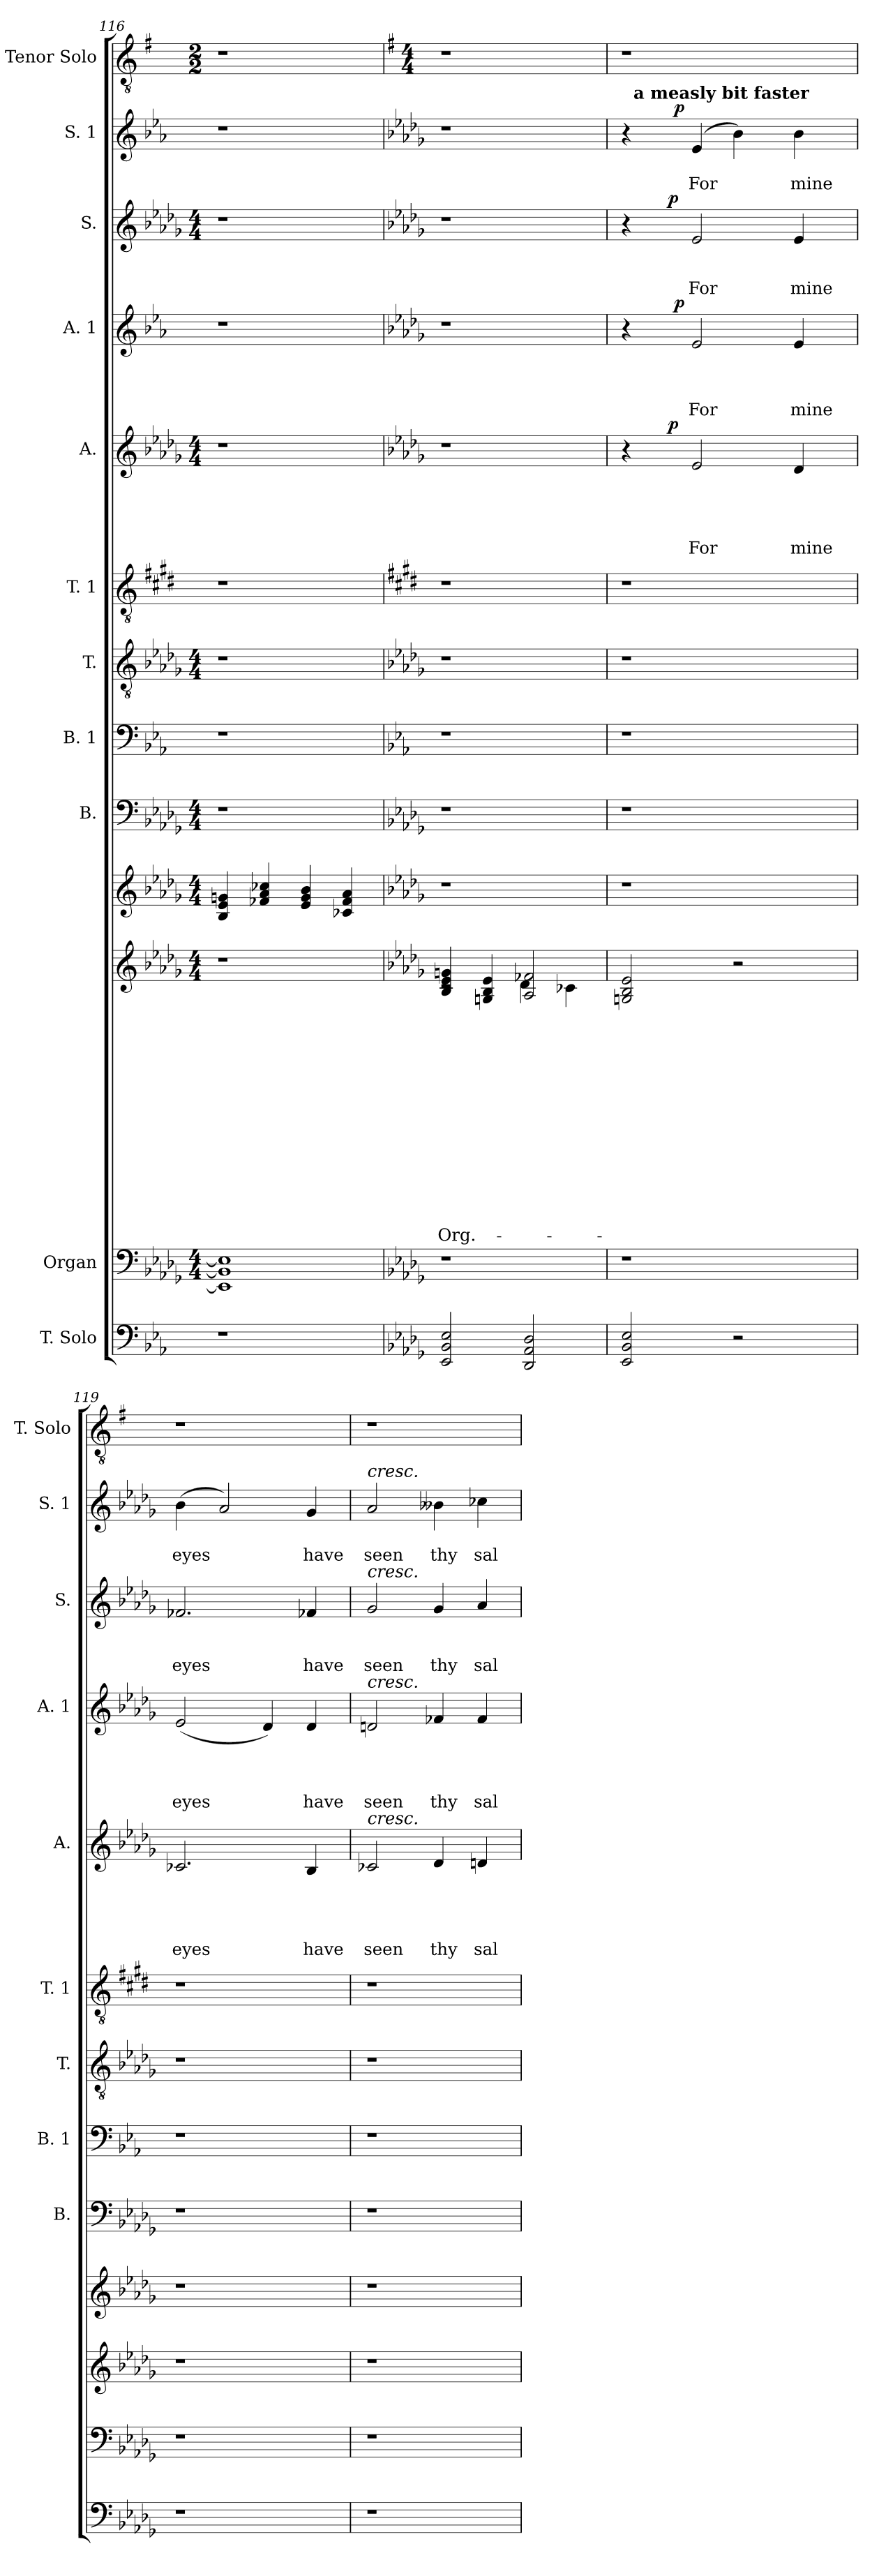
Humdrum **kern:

**kern	**kern	**kern	**text	**text	**text	**text	**text	**text	**text	**text	**text	**text	**text	**text	**text	**text	**kern	**kern	**kern	**kern	**kern	**kern	**text	**text	**text	**text	**text	**dynam	**kern	**text	**text	**text	**text	**dynam	**kern	**text	**text	**text	**dynam	**kern	**text	**text	**dynam	**kern
*part13	*part12	*part11	*part11	*part11	*part11	*part11	*part11	*part11	*part11	*part11	*part11	*part11	*part11	*part11	*part11	*part11	*part10	*part9	*part8	*part7	*part6	*part5	*part5	*part5	*part5	*part5	*part5	*part5	*part4	*part4	*part4	*part4	*part4	*part4	*part3	*part3	*part3	*part3	*part3	*part2	*part2	*part2	*part2	*part1
*staff13	*staff12	*staff11	*staff11	*staff11	*staff11	*staff11	*staff11	*staff11	*staff11	*staff11	*staff11	*staff11	*staff11	*staff11	*staff11	*staff11	*staff10	*staff9	*staff8	*staff7	*staff6	*staff5	*staff5	*staff5	*staff5	*staff5	*staff5	*staff5	*staff4	*staff4	*staff4	*staff4	*staff4	*staff4	*staff3	*staff3	*staff3	*staff3	*staff3	*staff2	*staff2	*staff2	*staff2	*staff1
*I"T. Solo	*I"Organ	*	*	*	*	*	*	*	*	*	*	*	*	*	*	*	*	*I"B.	*I"B. 1	*I"T.	*I"T. 1	*I"A.	*	*	*	*	*	*	*I"A. 1	*	*	*	*	*	*I"S.	*	*	*	*	*I"S. 1	*	*	*	*I"Tenor Solo
*	*	*	*	*	*	*	*	*	*	*	*	*	*	*	*	*	*	*I'B.	*I'B. 1	*I'T.	*I'T. 1	*I'A.	*	*	*	*	*	*	*I'A. 1	*	*	*	*	*	*I'S.	*	*	*	*	*I'S. 1	*	*	*	*I'T. Solo
*clefF4	*clefF4	*clefG2	*	*	*	*	*	*	*	*	*	*	*	*	*	*	*clefG2	*clefF4	*clefF4	*clefGv2	*clefGv2	*clefG2	*	*	*	*	*	*	*clefG2	*	*	*	*	*	*clefG2	*	*	*	*	*clefG2	*	*	*	*clefGv2
*k[b-e-a-]	*k[b-e-a-d-g-]	*k[b-e-a-d-g-]	*	*	*	*	*	*	*	*	*	*	*	*	*	*	*k[b-e-a-d-g-]	*k[b-e-a-d-g-]	*k[b-e-a-]	*k[b-e-a-d-g-]	*k[f#c#g#d#]	*k[b-e-a-d-g-]	*	*	*	*	*	*	*k[b-e-a-]	*	*	*	*	*	*k[b-e-a-d-g-]	*	*	*	*	*k[b-e-a-]	*	*	*	*k[f#]
*E-:	*D-:	*D-:	*	*	*	*	*	*	*	*	*	*	*	*	*	*	*D-:	*D-:	*E-:	*D-:	*E:	*D-:	*	*	*	*	*	*	*E-:	*	*	*	*	*	*D-:	*	*	*	*	*E-:	*	*	*	*G:
*	*M4/4	*M4/4	*	*	*	*	*	*	*	*	*	*	*	*	*	*	*M4/4	*M4/4	*	*M4/4	*	*M4/4	*	*	*	*	*	*	*	*	*	*	*	*	*M4/4	*	*	*	*	*	*	*	*	*M2/2
=116	=116	=116	=116	=116	=116	=116	=116	=116	=116	=116	=116	=116	=116	=116	=116	=116	=116	=116	=116	=116	=116	=116	=116	=116	=116	=116	=116	=116	=116	=116	=116	=116	=116	=116	=116	=116	=116	=116	=116	=116	=116	=116	=116	=116
1r	1EE-] 1BB-] 1E-]	1r	.	.	.	.	.	.	.	.	.	.	.	.	.	.	4B-/ 4e-/ 4gn/	1r	1r	1r	1r	1r	.	.	.	.	.	.	1r	.	.	.	.	.	1r	.	.	.	.	1r	.	.	.	1r
.	.	.	.	.	.	.	.	.	.	.	.	.	.	.	.	.	4f-X/ 4a-/ 4cc-X/	.	.	.	.	.	.	.	.	.	.	.	.	.	.	.	.	.	.	.	.	.	.	.	.	.	.	.
.	.	.	.	.	.	.	.	.	.	.	.	.	.	.	.	.	4e-/ 4g/ 4b-/	.	.	.	.	.	.	.	.	.	.	.	.	.	.	.	.	.	.	.	.	.	.	.	.	.	.	.
.	.	.	.	.	.	.	.	.	.	.	.	.	.	.	.	.	4c-X/ 4f-/ 4a-/	.	.	.	.	.	.	.	.	.	.	.	.	.	.	.	.	.	.	.	.	.	.	.	.	.	.	.
!!LO:PB:g=z
=117	=117	=117	=117	=117	=117	=117	=117	=117	=117	=117	=117	=117	=117	=117	=117	=117	=117	=117	=117	=117	=117	=117	=117	=117	=117	=117	=117	=117	=117	=117	=117	=117	=117	=117	=117	=117	=117	=117	=117	=117	=117	=117	=117	=117
*k[b-e-a-d-g-]	*	*	*	*	*	*	*	*	*	*	*	*	*	*	*	*	*	*	*	*	*	*	*	*	*	*	*	*	*k[b-e-a-d-g-]	*	*	*	*	*	*	*	*	*	*	*k[b-e-a-d-g-]	*	*	*	*
*D-:	*	*	*	*	*	*	*	*	*	*	*	*	*	*	*	*	*	*	*	*	*	*	*	*	*	*	*	*	*D-:	*	*	*	*	*	*	*	*	*	*	*D-:	*	*	*	*
*	*	*	*	*	*	*	*	*	*	*	*	*	*	*	*	*	*	*	*	*	*	*	*	*	*	*	*	*	*	*	*	*	*	*	*	*	*	*	*	*	*	*	*	*M4/4
!	!	!	!	!	!	!	!	!	!	!	!	!	!	!	!	!LO:LY:b:rj	!	!	!	!	!	!	!	!	!	!	!	!	!	!	!	!	!	!	!	!	!	!	!	!	!	!	!	!
*	*	*^	*	*	*	*	*	*	*	*	*	*	*	*	*	*	*	*	*	*	*	*	*	*	*	*	*	*	*	*	*	*	*	*	*	*	*	*	*	*	*	*	*	*
2EE-/ 2BB-/ 2E-/	1r	4B-/ 4e-/ 4gn/	2rc	.	.	.	.	.	.	.	.	.	.	.	.	.	Org.-	1r	1r	1r	1r	1r	1r	.	.	.	.	.	.	1r	.	.	.	.	.	1r	.	.	.	.	1r	.	.	.	1r
.	.	4Gn/ 4B-/ 4e-/	.	.	.	.	.	.	.	.	.	.	.	.	.	.	.	.	.	.	.	.	.	.	.	.	.	.	.	.	.	.	.	.	.	.	.	.	.	.	.	.	.	.	.
2DD-/ 2AA-/ 2D-/	.	2A-/ 2f-X/	4d-\	.	.	.	.	.	.	.	.	.	.	.	.	.	.	.	.	.	.	.	.	.	.	.	.	.	.	.	.	.	.	.	.	.	.	.	.	.	.	.	.	.	.
.	.	.	4c-X\	.	.	.	.	.	.	.	.	.	.	.	.	.	.	.	.	.	.	.	.	.	.	.	.	.	.	.	.	.	.	.	.	.	.	.	.	.	.	.	.	.	.
*	*	*v	*v	*	*	*	*	*	*	*	*	*	*	*	*	*	*	*	*	*	*	*	*	*	*	*	*	*	*	*	*	*	*	*	*	*	*	*	*	*	*	*	*	*	*
=118	=118	=118	=118	=118	=118	=118	=118	=118	=118	=118	=118	=118	=118	=118	=118	=118	=118	=118	=118	=118	=118	=118	=118	=118	=118	=118	=118	=118	=118	=118	=118	=118	=118	=118	=118	=118	=118	=118	=118	=118	=118	=118	=118	=118
*	*	*	*	*	*	*	*	*	*	*	*	*	*	*	*	*	*	*	*	*	*	*^	*	*	*	*	*	*	*^	*	*	*	*	*	*^	*	*	*	*	*^	*	*	*	*
*	*	*	*	*	*	*	*	*	*	*	*	*	*	*	*	*	*	*	*	*	*	*	*	*	*	*	*	*	*	*	*	*	*	*	*	*	*	*	*	*	*	*	*	*^	*	*	*	*
2EE-/ 2BB-/ 2E-/	1r	2Gn/ 2B-/ 2e-/	.	.	.	.	.	.	.	.	.	.	.	.	.	.	1r	1r	1r	1r	1r	4r	6ryy	.	.	.	.	.	.	4r	8.ryy	.	.	.	.	.	4r	6ryy	.	.	.	.	4r	8.ryy	32ryy	.	.	.	1r
!	!	!	!	!	!	!	!	!	!	!	!	!	!	!	!	!	!	!	!	!	!	!	!	!	!	!	!	!	!	!	!	!	!	!	!	!	!	!	!	!	!	!	!	!	!LO:TX:a:B:t=a measly bit faster	!	!	!	!
.	.	.	.	.	.	.	.	.	.	.	.	.	.	.	.	.	.	.	.	.	.	.	.	.	.	.	.	.	.	.	.	.	.	.	.	.	.	.	.	.	.	.	.	.	2ryy	.	.	.	.
.	.	.	.	.	.	.	.	.	.	.	.	.	.	.	.	.	.	.	.	.	.	.	96ryy	.	.	.	.	.	.	.	.	.	.	.	.	.	.	96ryy	.	.	.	.	.	.	.	.	.	.	.
!	!	!	!	!	!	!	!	!	!	!	!	!	!	!	!	!	!	!	!	!	!	!	!	!	!	!	!	!	!LO:DY:a	!	!	!	!	!	!	!	!	!	!	!	!	!LO:DY:a	!	!	!	!	!	!	!
.	.	.	.	.	.	.	.	.	.	.	.	.	.	.	.	.	.	.	.	.	.	.	3%2ryy	.	.	.	.	.	p	.	.	.	.	.	.	.	.	3%2ryy	.	.	.	p	.	.	.	.	.	.	.
!	!	!	!	!	!	!	!	!	!	!	!	!	!	!	!	!	!	!	!	!	!	!	!	!	!	!	!	!	!	!	!	!	!	!	!	!LO:DY:a	!	!	!	!	!	!	!	!	!	!	!	!LO:DY:a	!
.	.	.	.	.	.	.	.	.	.	.	.	.	.	.	.	.	.	.	.	.	.	.	.	.	.	.	.	.	.	.	2ryy	.	.	.	.	p	.	.	.	.	.	.	.	2ryy	.	.	.	p	.
!	!	!	!	!	!	!	!	!	!	!	!	!	!	!	!	!	!	!	!	!	!	!	!	!	!	!	!	!LO:LY:b	!	!	!	!	!	!	!LO:LY:b	!	!	!	!	!	!LO:LY:b	!	!	!	!	!	!LO:LY:b	!	!
.	.	.	.	.	.	.	.	.	.	.	.	.	.	.	.	.	.	.	.	.	.	2e-/	.	.	.	.	.	For	.	2e-/	.	.	.	.	For	.	2e-/	.	.	.	For	.	(4e-/	.	.	.	For	.	.
2r	.	2r	.	.	.	.	.	.	.	.	.	.	.	.	.	.	.	.	.	.	.	.	.	.	.	.	.	.	.	.	.	.	.	.	.	.	.	.	.	.	.	.	4b-\)	.	.	.	.	.	.
.	.	.	.	.	.	.	.	.	.	.	.	.	.	.	.	.	.	.	.	.	.	.	.	.	.	.	.	.	.	.	.	.	.	.	.	.	.	.	.	.	.	.	.	.	4...ryy	.	.	.	.
.	.	.	.	.	.	.	.	.	.	.	.	.	.	.	.	.	.	.	.	.	.	.	.	.	.	.	.	.	.	.	4ryy	.	.	.	.	.	.	.	.	.	.	.	.	4ryy	.	.	.	.	.
!	!	!	!	!	!	!	!	!	!	!	!	!	!	!	!	!	!	!	!	!	!	!	!	!	!	!	!	!LO:LY:b	!	!	!	!	!	!	!LO:LY:b	!	!	!	!	!	!LO:LY:b	!	!	!	!	!	!LO:LY:b	!	!
.	.	.	.	.	.	.	.	.	.	.	.	.	.	.	.	.	.	.	.	.	.	4d-/	.	.	.	.	.	mine	.	4e-/	.	.	.	.	mine	.	4e-/	.	.	.	mine	.	4b-\	.	.	.	mine	.	.
.	.	.	.	.	.	.	.	.	.	.	.	.	.	.	.	.	.	.	.	.	.	.	12...ryy	.	.	.	.	.	.	.	.	.	.	.	.	.	.	12...ryy	.	.	.	.	.	.	.	.	.	.	.
.	.	.	.	.	.	.	.	.	.	.	.	.	.	.	.	.	.	.	.	.	.	.	.	.	.	.	.	.	.	.	16ryy	.	.	.	.	.	.	.	.	.	.	.	.	16ryy	.	.	.	.	.
=119	=119	=119	=119	=119	=119	=119	=119	=119	=119	=119	=119	=119	=119	=119	=119	=119	=119	=119	=119	=119	=119	=119	=119	=119	=119	=119	=119	=119	=119	=119	=119	=119	=119	=119	=119	=119	=119	=119	=119	=119	=119	=119	=119	=119	=119	=119	=119	=119	=119
!	!	!	!	!	!	!	!	!	!	!	!	!	!	!	!	!	!	!	!	!	!	!	!	!	!	!	!	!LO:LY:b	!	!	!	!	!	!	!LO:LY:b	!	!	!	!	!	!LO:LY:b	!	!	!	!	!	!LO:LY:b	!	!
*	*	*	*	*	*	*	*	*	*	*	*	*	*	*	*	*	*	*	*	*	*	*v	*v	*	*	*	*	*	*	*	*	*	*	*	*	*	*v	*v	*	*	*	*	*v	*v	*v	*	*	*	*
*	*	*	*	*	*	*	*	*	*	*	*	*	*	*	*	*	*	*	*	*	*	*	*	*	*	*	*	*	*v	*v	*	*	*	*	*	*	*	*	*	*	*	*	*	*	*
1r	1r	1r	.	.	.	.	.	.	.	.	.	.	.	.	.	.	1r	1r	1r	1r	1r	2.c-X/	.	.	.	.	eyes	.	(<2e-/	.	.	.	eyes	.	2.f-X/	.	.	eyes	.	(>4b-\	.	eyes	.	1r
.	.	.	.	.	.	.	.	.	.	.	.	.	.	.	.	.	.	.	.	.	.	.	.	.	.	.	.	.	.	.	.	.	.	.	.	.	.	.	.	2a-/)	.	.	.	.
.	.	.	.	.	.	.	.	.	.	.	.	.	.	.	.	.	.	.	.	.	.	.	.	.	.	.	.	.	4d-/)	.	.	.	.	.	.	.	.	.	.	.	.	.	.	.
*	*	*	*	*	*	*	*	*	*	*	*	*	*	*	*	*	*	*	*	*	*	*	*	*	*	*	*	*	*	*	*	*	*	*	*	*	*	*	*	*MM94	*	*	*	*
!	!	!	!	!	!	!	!	!	!	!	!	!	!	!	!	!	!	!	!	!	!	!	!	!	!	!	!LO:LY:b	!	!	!	!	!	!LO:LY:b	!	!	!	!	!LO:LY:b	!	!	!	!LO:LY:b	!	!
.	.	.	.	.	.	.	.	.	.	.	.	.	.	.	.	.	.	.	.	.	.	4B-/	.	.	.	.	have	.	4d-/	.	.	.	have	.	4f-X/	.	.	have	.	4g-/	.	have	.	.
=120	=120	=120	=120	=120	=120	=120	=120	=120	=120	=120	=120	=120	=120	=120	=120	=120	=120	=120	=120	=120	=120	=120	=120	=120	=120	=120	=120	=120	=120	=120	=120	=120	=120	=120	=120	=120	=120	=120	=120	=120	=120	=120	=120	=120
!	!	!	!	!	!	!	!	!	!	!	!	!	!	!	!	!	!	!	!	!	!	!	!	!	!	!	!	!	!	!	!	!	!	!	!	!	!	!	!	!LO:TX:a:i:t=cresc.	!	!	!	!
!	!	!	!	!	!	!	!	!	!	!	!	!	!	!	!	!	!	!	!	!	!	!	!	!	!	!	!	!	!	!	!	!	!	!	!LO:TX:a:i:t=cresc.	!	!	!	!	!	!	!	!	!
!	!	!	!	!	!	!	!	!	!	!	!	!	!	!	!	!	!	!	!	!	!	!	!	!	!	!	!	!	!LO:TX:a:i:t=cresc.	!	!	!	!	!	!	!	!	!	!	!	!	!	!	!
!	!	!	!	!	!	!	!	!	!	!	!	!	!	!	!	!	!	!	!	!	!	!LO:TX:a:i:t=cresc.	!	!	!	!	!	!	!	!	!	!	!	!	!	!	!	!	!	!	!	!	!	!
!	!	!	!	!	!	!	!	!	!	!	!	!	!	!	!	!	!	!	!	!	!	!	!	!	!	!	!LO:LY:b	!	!	!	!	!	!LO:LY:b	!	!	!	!	!LO:LY:b	!	!	!	!LO:LY:b	!	!
1r	1r	1r	.	.	.	.	.	.	.	.	.	.	.	.	.	.	1r	1r	1r	1r	1r	2c-X/	.	.	.	.	seen	.	2dn/	.	.	.	seen	.	2g-/	.	.	seen	.	2a-/	.	seen	.	1r
!	!	!	!	!	!	!	!	!	!	!	!	!	!	!	!	!	!	!	!	!	!	!	!	!	!	!	!LO:LY:b	!	!	!	!	!	!LO:LY:b	!	!	!	!	!LO:LY:b	!	!	!	!LO:LY:b	!	!
.	.	.	.	.	.	.	.	.	.	.	.	.	.	.	.	.	.	.	.	.	.	4d-/	.	.	.	.	thy	.	4f-X/	.	.	.	thy	.	4g-/	.	.	thy	.	4b--X\	.	thy	.	.
!	!	!	!	!	!	!	!	!	!	!	!	!	!	!	!	!	!	!	!	!	!	!	!	!	!	!	!LO:LY:b	!	!	!	!	!	!LO:LY:b	!	!	!	!	!LO:LY:b	!	!	!	!LO:LY:b	!	!
.	.	.	.	.	.	.	.	.	.	.	.	.	.	.	.	.	.	.	.	.	.	4dn/	.	.	.	.	sal-	.	4f-/	.	.	.	sal-	.	4a-/	.	.	sal-	.	4cc-X\	.	sal-	.	.
=	=	=	=	=	=	=	=	=	=	=	=	=	=	=	=	=	=	=	=	=	=	=	=	=	=	=	=	=	=	=	=	=	=	=	=	=	=	=	=	=	=	=	=	=
*-	*-	*-	*-	*-	*-	*-	*-	*-	*-	*-	*-	*-	*-	*-	*-	*-	*-	*-	*-	*-	*-	*-	*-	*-	*-	*-	*-	*-	*-	*-	*-	*-	*-	*-	*-	*-	*-	*-	*-	*-	*-	*-	*-	*-
